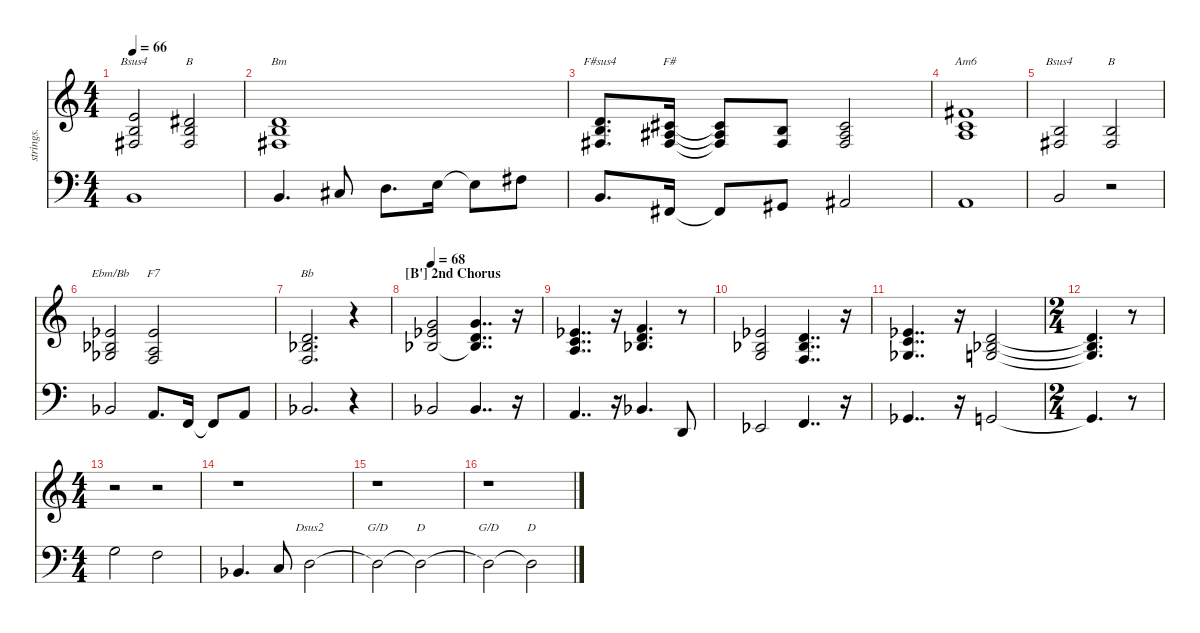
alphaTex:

\defaultSystemsLayout 4
\hideDynamics
\bracketExtendMode nobrackets
\track ("Strings" "strings.") {instrument stringensemble2}
\staff {score}
\tuning (E4 B3 G3 D3 A2 E2)
\chord ("Bsus4" 0 0 x 4 x x) {showdiagram false showfingering false}
\chord ("B" x 4 4 4 x x) {showdiagram false showfingering false barre (4 4)}
\chord ("Bm" 7 x x 4 x x) {firstfret 4 showdiagram false showfingering false}
\chord ("F#sus4" x 3 4 4 x x) {showdiagram false showfingering false}
\chord ("F#" x 2 3 4 x x) {showdiagram false showfingering false}
\chord ("Am6" 2 x x x x x) {showdiagram false showfingering false}
\chord ("Bsus4" x 0 x 4 x x) {showdiagram false showfingering false}
\chord ("B" x 0 x 4 x x) {showdiagram false showfingering false}
\chord ("Ebm/Bb" x 4 3 4 x x) {showdiagram false showfingering false}
\chord ("F7" 5 4 x x x x) {showdiagram false showfingering false}
\chord ("Bb" 1 3 3 x x x) {showdiagram false showfingering false}
\ts (4 4)
\tempo 66
\clef g2
\ks c
(0.1 0.2 4.4{acc #}).2{ch "Bsus4" dy mf} (4.2{acc #} 4.3 4.4{acc #}).2{ch "B"} |
(4.4{acc #} -5.1 -2.1).1{ch "Bm"} |
(3.2 4.3 4.4{acc #}).8{d ch "F#sus4"} (2.2{acc #} 3.3{acc #} 4.4{acc #}).16{ch "F#"} (2.2{t acc #} 3.3{t acc #} 4.4{t acc #}).8 (0.2 4.4{acc #}).8 (2.2{acc #} 3.3{acc #} 4.4{acc #}).2 |
(2.1{acc #} -4.1 -7.1).1{ch "Am6"} |
(0.2 4.4{acc #}).2{ch "Bsus4"} (0.2 4.4{acc #}).2{ch "B"} |
(4.2{acc b} 3.3{acc b} 4.4{acc b}).2{ch "Ebm/Bb"} (4.2{acc b} -7.1 -11.1).2{ch "F7"} |
(3.2 3.3{acc b} -11.1).2{d ch "Bb"} r.4 |
\section ("B'" "2nd Chorus")
\tempo 68
(3.3{acc b} 4.2{acc b} 3.1).2 (3.3{t acc b} -2.1 3.1).4{dd} r.16 |
(4.2{acc b} -4.1 -7.1).4{dd} r.16 (3.3{acc b} -2.1 1.1).4{d} r.8 |
(4.2{acc b} 8.4{acc b} 0.3).2 (3.2 3.3{acc b} 3.4).4{dd} r.16 |
(4.2{acc b} 5.3 4.4{acc b}).4{dd} r.16 (3.2 3.3{acc b} -9.1).2 |
\ts (2 4)
\beaming (8 2 2)
(3.2{t} 3.3{t acc b} -9.1{t}).4{d} r.8 |
\ts (4 4)
\beaming (8 2 2 2 2)
r.2 r.2 |
r.1 |
r.1 |
r.1
\staff {score}
\tuning (G2 D2 A1 E1 B0)
\chord ("Dsus2" 7 x x x x) {firstfret 7 showdiagram false showfingering false}
\chord ("G/D" 7 x x x x) {firstfret 7 showdiagram false showfingering false}
\chord ("D" 7 x x x x) {firstfret 7 showdiagram false showfingering false}
\clef f4
\ottava regular
\simile none
\ks c
4.1.1{dy mf} |
4.1.4{d} 6.1{acc #}.8 7.1.8{d} 9.1.16 9.1{t}.8 11.1{acc #}.8 |
4.1.8{d} 4.2{acc #}.16 4.2{t acc #}.8 1.1{acc #}.8 3.1{acc #}.2 |
2.1.1 |
4.1.2 r.2 |
3.1{acc b}.2 2.1.8{d} -2.1.16 -2.1{t}.8 2.1.8 |
3.1{acc b}.2{d} r.4 |
3.1{acc b}.2 3.1{acc b}.4{dd} r.16 |
2.1.4{dd} r.16 3.1{acc b}.4{d} -5.1.8 |
1.2{acc b}.2 -2.1.4{dd} r.16 |
4.2{acc b}.4{dd} r.16 0.1.2 |
0.1{t}.4{d} r.8 |
12.1.2 10.1.2 |
3.1{acc b}.4{d} 5.1.8 7.1.2{ch "Dsus2"} |
7.1{t}.2{ch "G/D"} 7.1{t}.2{ch "D"} |
7.1{t}.2{ch "G/D"} 7.1{t}.2{ch "D"}
